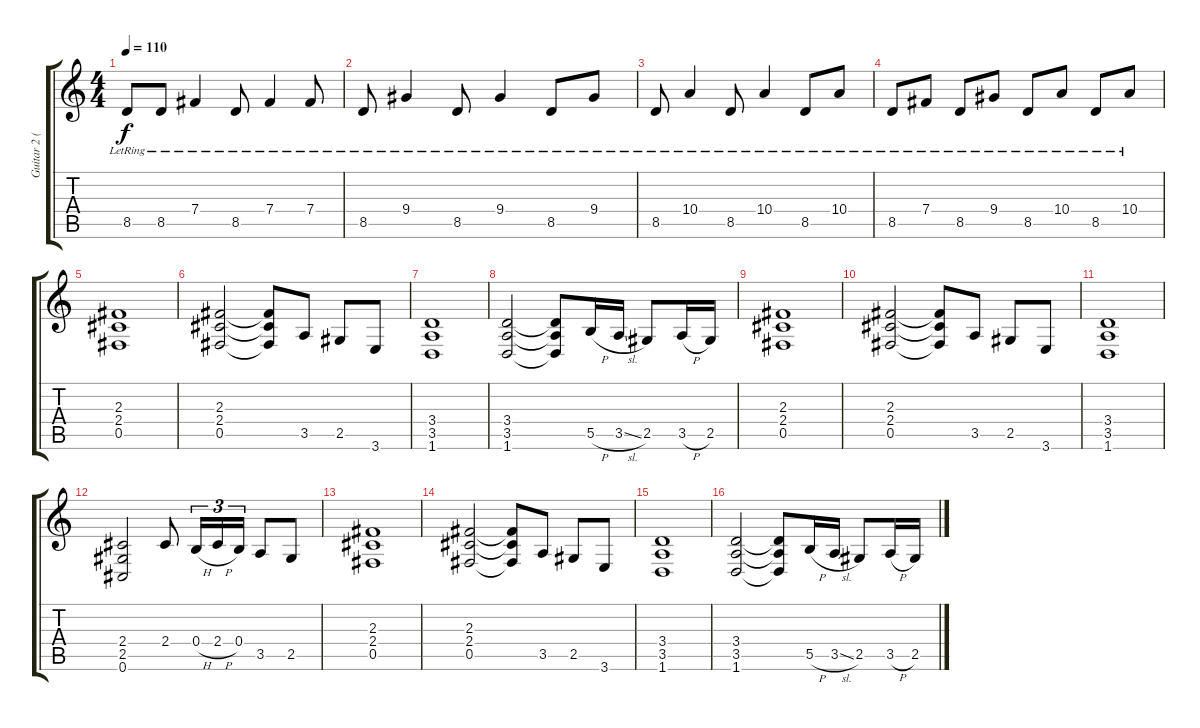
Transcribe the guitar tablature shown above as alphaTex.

\track ("Guitar 2 (Distortion)" "Guitar 2 (") {instrument distortionguitar}
\staff {score tabs}
\tuning (Db4 Ab3 E3 B2 Gb2 Db2) {hide}
\ts (4 4)
\tempo 110
\clef g2
\ks c
8.5{lr}.8{dy f} 8.5{lr}.8 7.4{lr}.4 8.5{lr}.8 7.4{lr}.4 7.4{lr}.8 |
8.5{lr}.8 9.4{lr}.4 8.5{lr}.8 9.4{lr}.4 8.5{lr}.8 9.4{lr}.8 |
8.5{lr}.8 10.4{lr}.4 8.5{lr}.8 10.4{lr}.4 8.5{lr}.8 10.4{lr}.8 |
8.5{lr}.8 7.4{lr}.8 8.5{lr}.8 9.4{lr}.8 8.5{lr}.8 10.4{lr}.8 8.5{lr}.8 10.4{lr}.8 |
(2.3 2.4 0.5).1 |
(2.3 2.4 0.5).2 (2.3{t} 2.4{t} 0.5{t}).8 3.5.8 2.5.8 3.6.8 |
(3.4 3.5 1.6).1 |
(3.4 3.5 1.6).2 (3.4{t} 3.5{t} 1.6{t}).8 5.5{h}.16 3.5{sl}.16 2.5.8 3.5{h}.16 2.5.16 |
(2.3 2.4 0.5).1 |
(2.3 2.4 0.5).2 (2.3{t} 2.4{t} 0.5{t}).8 3.5.8 2.5.8 3.6.8 |
(3.4 3.5 1.6).1 |
(2.4 2.5 0.6).2 2.4.8 0.4{h}.16{tu (3 2)} 2.4{h}.16{tu (3 2)} 0.4.16{tu (3 2)} 3.5.8 2.5.8 |
(2.3 2.4 0.5).1 |
(2.3 2.4 0.5).2 (2.3{t} 2.4{t} 0.5{t}).8 3.5.8 2.5.8 3.6.8 |
(3.4 3.5 1.6).1 |
(3.4 3.5 1.6).2 (3.4{t} 3.5{t} 1.6{t}).8 5.5{h}.16 3.5{sl}.16 2.5.8 3.5{h}.16 2.5.16
